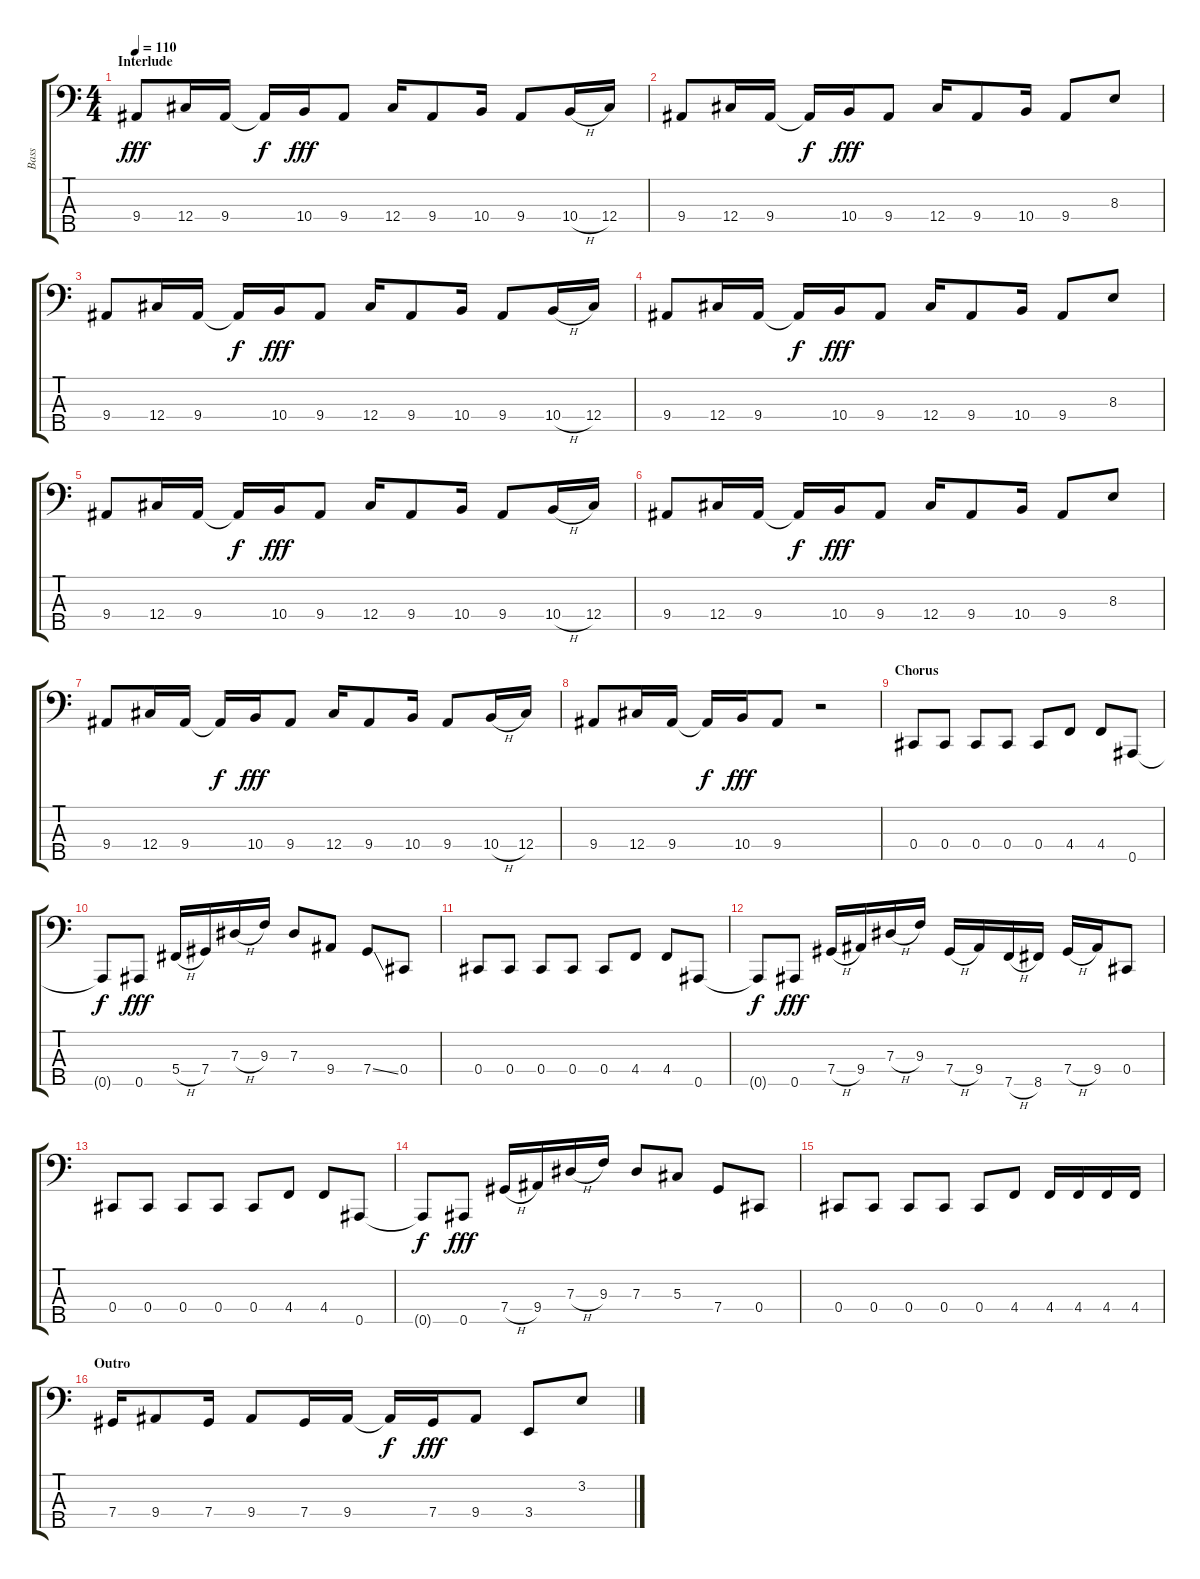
\track ("Bass" "Bass") {instrument slapbass1}
\staff {score tabs}
\tuning (Gb2 Db2 Ab1 Db1 Bb0) {hide}
\ts (4 4)
\section ("" "Interlude")
\tempo 110
\clef f4
\ks c
9.4.8{dy fff} 12.4.16 9.4.16 9.4{t}.16{dy f} 10.4.16{dy fff} 9.4.8 12.4.16 9.4.8 10.4.16 9.4.8 10.4{h}.16 12.4.16 |
9.4.8 12.4.16 9.4.16 9.4{t}.16{dy f} 10.4.16{dy fff} 9.4.8 12.4.16 9.4.8 10.4.16 9.4.8 8.3.8 |
9.4.8 12.4.16 9.4.16 9.4{t}.16{dy f} 10.4.16{dy fff} 9.4.8 12.4.16 9.4.8 10.4.16 9.4.8 10.4{h}.16 12.4.16 |
9.4.8 12.4.16 9.4.16 9.4{t}.16{dy f} 10.4.16{dy fff} 9.4.8 12.4.16 9.4.8 10.4.16 9.4.8 8.3.8 |
9.4.8 12.4.16 9.4.16 9.4{t}.16{dy f} 10.4.16{dy fff} 9.4.8 12.4.16 9.4.8 10.4.16 9.4.8 10.4{h}.16 12.4.16 |
9.4.8 12.4.16 9.4.16 9.4{t}.16{dy f} 10.4.16{dy fff} 9.4.8 12.4.16 9.4.8 10.4.16 9.4.8 8.3.8 |
9.4.8 12.4.16 9.4.16 9.4{t}.16{dy f} 10.4.16{dy fff} 9.4.8 12.4.16 9.4.8 10.4.16 9.4.8 10.4{h}.16 12.4.16 |
9.4.8 12.4.16 9.4.16 9.4{t}.16{dy f} 10.4.16{dy fff} 9.4.8 r.2 |
\section ("" "Chorus")
0.4.8 0.4.8 0.4.8 0.4.8 0.4.8 4.4.8 4.4.8 0.5.8 |
0.5{t}.8{dy f} 0.5.8{dy fff} 5.4{h}.16 7.4.16 7.3{h}.16 9.3.16 7.3.8 9.4.8 7.4{ss}.8 0.4.8 |
0.4.8 0.4.8 0.4.8 0.4.8 0.4.8 4.4.8 4.4.8 0.5.8 |
0.5{t}.8{dy f} 0.5.8{dy fff} 7.4{h}.16 9.4.16 7.3{h}.16 9.3.16 7.4{h}.16 9.4.16 7.5{h}.16 8.5.16 7.4{h}.16 9.4.16 0.4.8 |
0.4.8 0.4.8 0.4.8 0.4.8 0.4.8 4.4.8 4.4.8 0.5.8 |
0.5{t}.8{dy f} 0.5.8{dy fff} 7.4{h}.16 9.4.16 7.3{h}.16 9.3.16 7.3.8 5.3.8 7.4.8 0.4.8 |
0.4.8 0.4.8 0.4.8 0.4.8 0.4.8 4.4.8 4.4.16 4.4.16 4.4.16 4.4.16 |
\section ("" "Outro")
7.4.16 9.4.8 7.4.16 9.4.8 7.4.16 9.4.16 9.4{t}.16{dy f} 7.4.16{dy fff} 9.4.8 3.4.8 3.2.8
